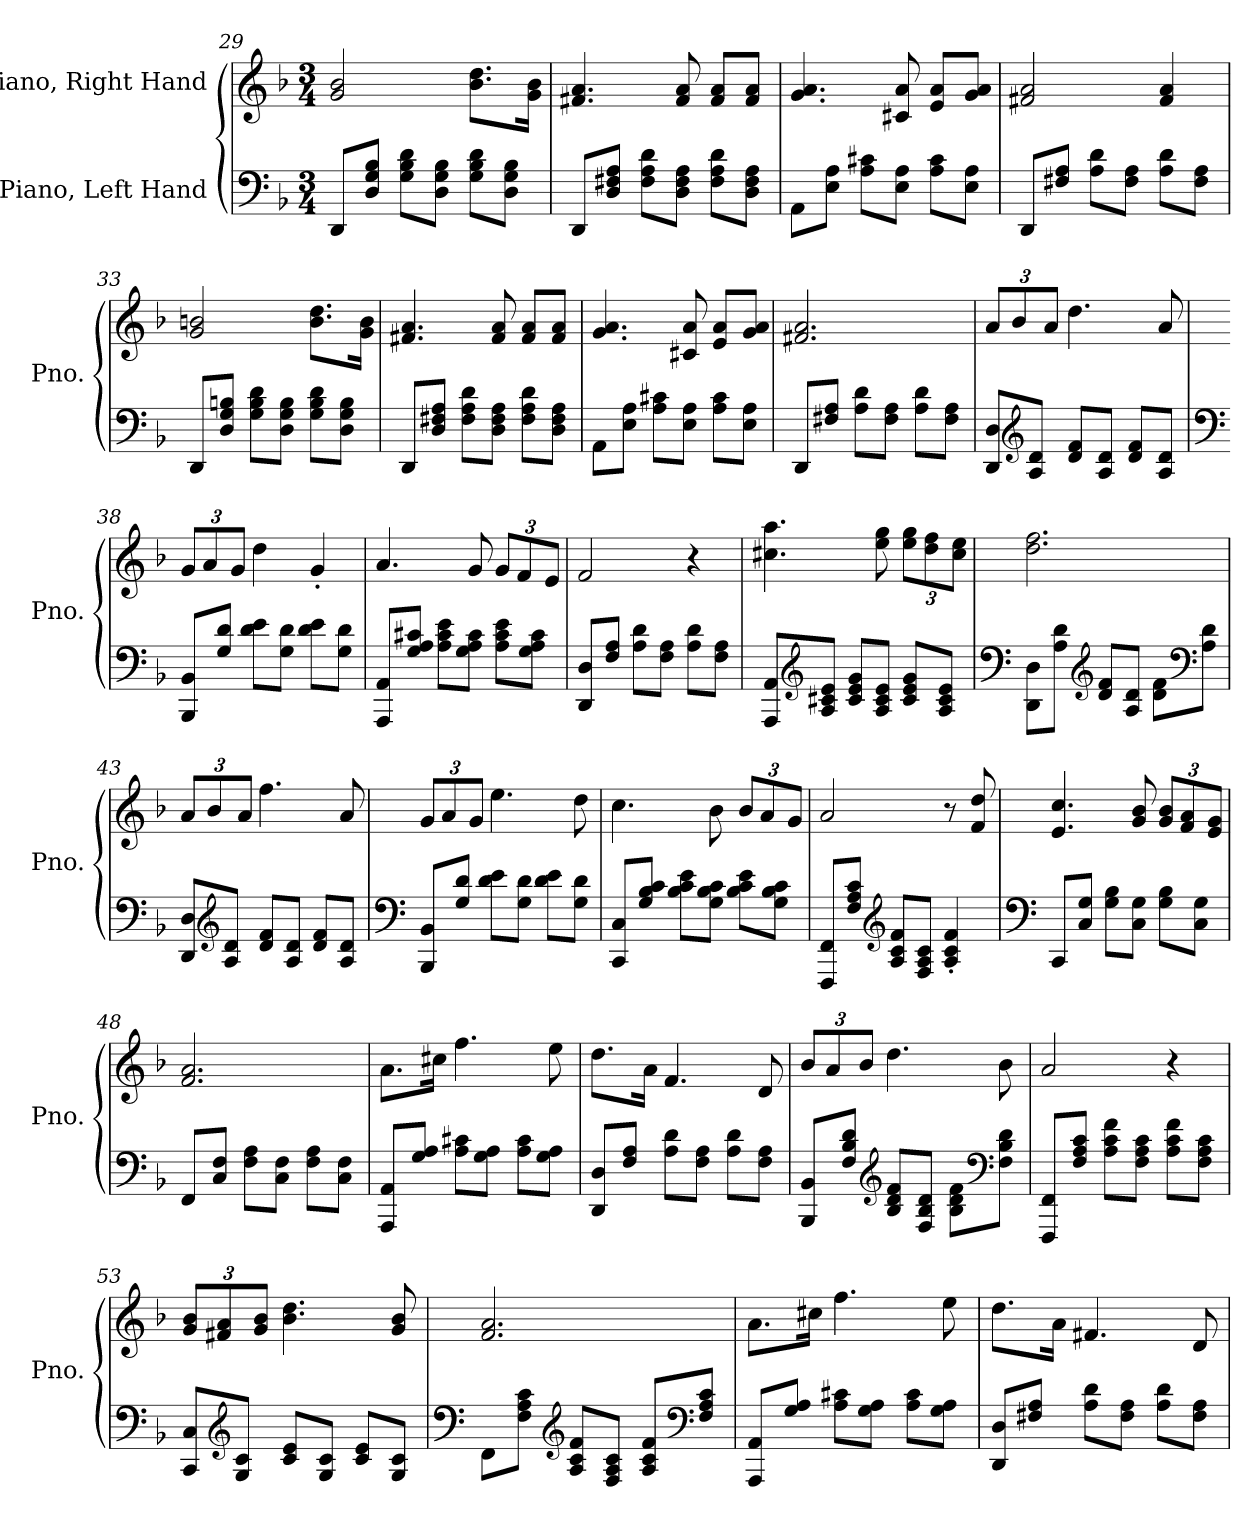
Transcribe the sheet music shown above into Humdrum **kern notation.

**kern	**kern
*part2	*part1
*staff2	*staff1
*I"Piano, Left Hand	*I"Piano, Right Hand
*I'Pno.	*I'Pno.
!!LO:LB:g=z
*clefF4	*clefG2
*k[b-]	*k[b-]
*M3/4	*M3/4
=29	=29
8DD/L	2g/ 2b-/
8D/ 8G/ 8B-/J	.
8G\ 8B-\ 8d\L	.
8D\ 8G\ 8B-\J	.
8G\ 8B-\ 8d\L	8.b-\ 8.dd\L
8D\ 8G\ 8B-\J	.
.	16g\ 16b-\Jk
=30	=30
8DD/L	4.f#X/ 4.a/
8D/ 8F#X/ 8A/J	.
8F#\ 8A\ 8d\L	.
8D\ 8F#\ 8A\J	8f#/ 8a/
8F#\ 8A\ 8d\L	8f#/ 8a/L
8D\ 8F#\ 8A\J	8f#/ 8a/J
=31	=31
8AA\L	4.g/ 4.a/
8E\ 8A\J	.
8A\ 8c#X\L	.
8E\ 8A\J	8c#X/ 8a/
8A\ 8c#\L	8e/ 8a/L
8E\ 8A\J	8g/ 8a/J
=32	=32
8DD/L	2f#X/ 2a/
8F#X/ 8A/J	.
8A\ 8d\L	.
8F#\ 8A\J	.
8A\ 8d\L	4f#/ 4a/
8F#\ 8A\J	.
=33	=33
8DD/L	2g/ 2bn/
8D/ 8G/ 8Bn/J	.
8G\ 8B\ 8d\L	.
8D\ 8G\ 8B\J	.
8G\ 8B\ 8d\L	8.b\ 8.dd\L
8D\ 8G\ 8B\J	.
.	16g\ 16b\Jk
!!LO:LB:g=z
=34	=34
8DD/L	4.f#X/ 4.a/
8D/ 8F#X/ 8A/J	.
8F#\ 8A\ 8d\L	.
8D\ 8F#\ 8A\J	8f#/ 8a/
8F#\ 8A\ 8d\L	8f#/ 8a/L
8D\ 8F#\ 8A\J	8f#/ 8a/J
=35	=35
8AA\L	4.g/ 4.a/
8E\ 8A\J	.
8A\ 8c#X\L	.
8E\ 8A\J	8c#X/ 8a/
8A\ 8c#\L	8e/ 8a/L
8E\ 8A\J	8g/ 8a/J
=36	=36
8DD/L	2.f#X/ 2.a/
8F#X/ 8A/J	.
8A\ 8d\L	.
8F#\ 8A\J	.
8A\ 8d\L	.
8F#\ 8A\J	.
=37	=37
*	*Xbrackettup
8DD/ 8D/L	12a/L
.	12b-/
*clefG2	*
8A/ 8d/J	.
.	12a/J
8d/ 8f/L	4.dd\
8A/ 8d/J	.
8d/ 8f/L	.
8A/ 8d/J	8a/
!!LO:LB:g=z
=38	=38
*clefF4	*
8BBB-/ 8BB-/L	12g/L
.	12a/
8G/ 8d/J	.
.	12g/J
8d\ 8e\L	4dd\
8G\ 8d\J	.
8d\ 8e\L	4g'/
8G\ 8d\J	.
=39	=39
8AAA/ 8AA/L	4.a/
8G/ 8A/ 8c#X/J	.
8A\ 8c#\ 8e\L	.
8G\ 8A\ 8c#\J	8g/
8A\ 8c#\ 8e\L	12g/L
.	12f/
8G\ 8A\ 8c#\J	.
.	12e/J
=40	=40
8DD/ 8D/L	2f/
8F/ 8A/J	.
8A\ 8d\L	.
8F\ 8A\J	.
8A\ 8d\L	4r
8F\ 8A\J	.
=41	=41
8AAA/ 8AA/L	4.cc#X\ 4.aa\
*clefG2	*
8A/ 8c#X/ 8e/J	.
8c#/ 8e/ 8g/L	.
8A/ 8c#/ 8e/J	8ee\ 8gg\
8c#/ 8e/ 8g/L	12ee\ 12gg\L
.	12dd\ 12ff\
8A/ 8c#/ 8e/J	.
.	12cc#\ 12ee\J
!!LO:LB:g=z
=42	=42
*clefF4	*
8DD\ 8D\L	2.dd\ 2.ff\
8A\ 8d\J	.
*clefG2	*
8d/ 8f/L	.
8A/ 8d/J	.
8d\ 8f\L	.
*clefF4	*
8A\ 8d\J	.
=43	=43
8DD/ 8D/L	12a/L
.	12b-/
*clefG2	*
8A/ 8d/J	.
.	12a/J
8d/ 8f/L	4.ff\
8A/ 8d/J	.
8d/ 8f/L	.
8A/ 8d/J	8a/
=44	=44
*clefF4	*
8BBB-/ 8BB-/L	12g/L
.	12a/
8G/ 8d/J	.
.	12g/J
8d\ 8e\L	4.ee\
8G\ 8d\J	.
8d\ 8e\L	.
8G\ 8d\J	8dd\
=45	=45
8CC/ 8C/L	4.cc\
8G/ 8B-/ 8c/J	.
8B-\ 8c\ 8e\L	.
8G\ 8B-\ 8c\J	8b-\
8B-\ 8c\ 8e\L	12b-/L
.	12a/
8G\ 8B-\ 8c\J	.
.	12g/J
!!LO:LB:g=z
=46	=46
8FFF/ 8FF/L	2a/
8F/ 8A/ 8c/J	.
*clefG2	*
8A/ 8c/ 8f/L	.
8F/ 8A/ 8c/J	.
4A/' 4c/' 4f/'	8r
.	8f/ 8dd/
=47	=47
*clefF4	*
8CC/L	4.e/ 4.cc/
8C/ 8G/J	.
8G\ 8B-\L	.
8C\ 8G\J	8g/ 8b-/
8G\ 8B-\L	12g/ 12b-/L
.	12f/ 12a/
8C\ 8G\J	.
.	12e/ 12g/J
=48	=48
8FF/L	2.f/ 2.a/
8C/ 8F/J	.
8F\ 8A\L	.
8C\ 8F\J	.
8F\ 8A\L	.
8C\ 8F\J	.
=49	=49
8AAA/ 8AA/L	8.a\L
8G/ 8A/J	.
.	16cc#X\Jk
8A\ 8c#X\L	4.ff\
8G\ 8A\J	.
8A\ 8c#\L	.
8G\ 8A\J	8ee\
=50	=50
8DD/ 8D/L	8.dd\L
8F/ 8A/J	.
.	16a\Jk
8A\ 8d\L	4.f/
8F\ 8A\J	.
8A\ 8d\L	.
8F\ 8A\J	8d/
!!LO:PB:g=z
=51	=51
8BBB-/ 8BB-/L	12b-/L
.	12a/
8F/ 8B-/ 8d/J	.
.	12b-/J
*clefG2	*
8B-/ 8d/ 8f/L	4.dd\
8F/ 8B-/ 8d/J	.
8B-\ 8d\ 8f\L	.
*clefF4	*
8F\ 8B-\ 8d\J	8b-\
=52	=52
8FFF/ 8FF/L	2a/
8F/ 8A/ 8c/J	.
8A\ 8c\ 8f\L	.
8F\ 8A\ 8c\J	.
8A\ 8c\ 8f\L	4r
8F\ 8A\ 8c\J	.
=53	=53
8CC/ 8C/L	12g/ 12b-/L
.	12f#X/ 12a/
*clefG2	*
8G/ 8c/J	.
.	12g/ 12b-/J
8c/ 8e/L	4.b-\ 4.dd\
8G/ 8c/J	.
8c/ 8e/L	.
8G/ 8c/J	8g/ 8b-/
=54	=54
*clefF4	*
8FF\L	2.f/ 2.a/
8F\ 8A\ 8c\J	.
*clefG2	*
8A/ 8c/ 8f/L	.
8F/ 8A/ 8c/J	.
8A/ 8c/ 8f/L	.
*clefF4	*
8F/ 8A/ 8c/J	.
!!LO:LB:g=z
=55	=55
8AAA/ 8AA/L	8.a\L
8G/ 8A/J	.
.	16cc#X\Jk
8A\ 8c#X\L	4.ff\
8G\ 8A\J	.
8A\ 8c#\L	.
8G\ 8A\J	8ee\
=56	=56
8DD/ 8D/L	8.dd\L
8F#X/ 8A/J	.
.	16a\Jk
8A\ 8d\L	4.f#X/
8F#\ 8A\J	.
8A\ 8d\L	.
8F#\ 8A\J	8d/
=	=
*-	*-
